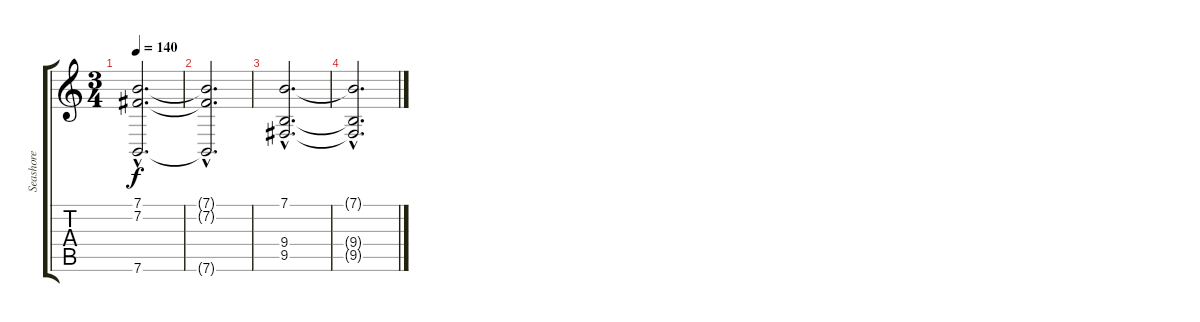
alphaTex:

\track ("Seashore" "Seashore") {instrument seashore}
\staff {score tabs}
\tuning (E4 B3 G3 D3 A2 E2) {hide}
\ts (3 4)
\tempo 140
\clef g2
\ks c
(7.1{hac} 7.2{hac} 7.6{hac}).2{d dy f instrument seashore} |
(7.1{hac t} 7.2{hac t} 7.6{hac t}).2{d} |
(7.1{hac} 9.4{hac} 9.5{hac}).2{d} |
(7.1{hac t} 9.4{hac t} 9.5{hac t}).2{d}
